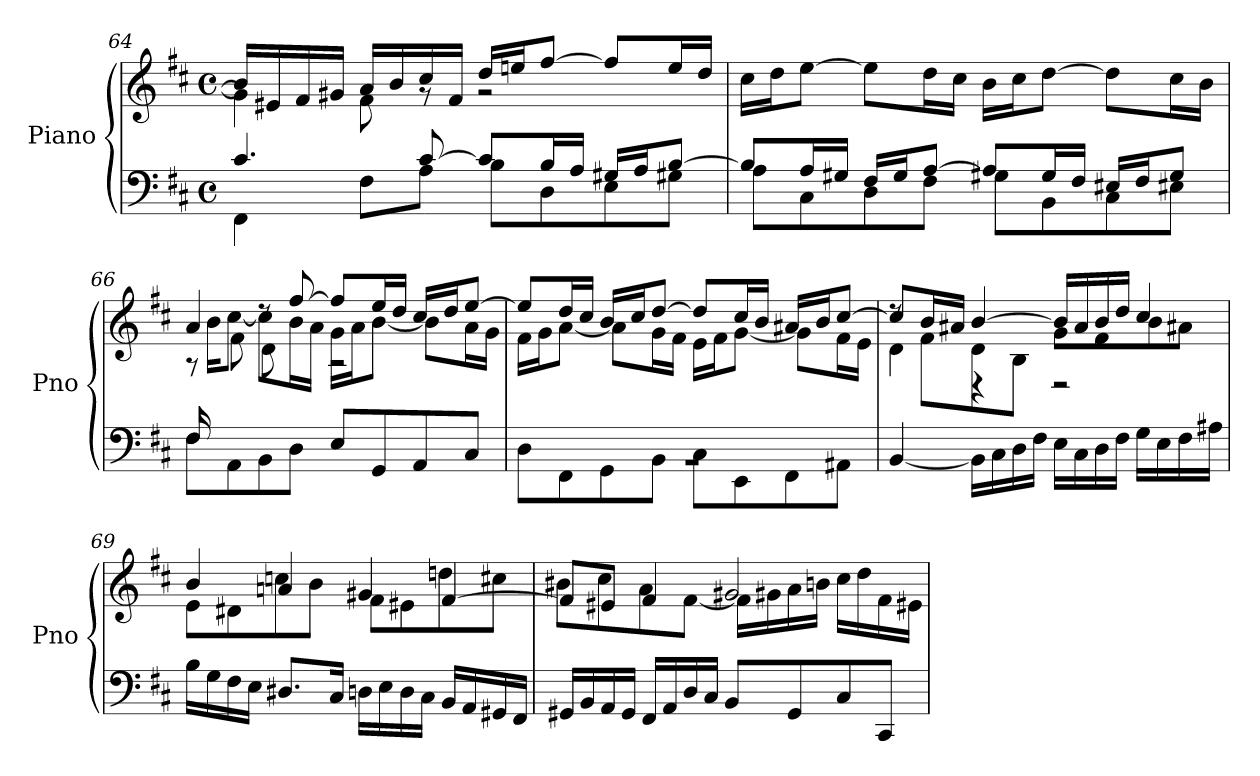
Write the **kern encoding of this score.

**kern	**kern
*part1	*part1
*staff2	*staff1
*I"Piano	*
*I'Pno	*
*clefF4	*clefG2
*k[f#c#]	*k[f#c#]
*M4/4	*M4/4
*met(c)	*met(c)
=64	=64
*^	*^
4.c#/	4FF#\	16b/LL]	4g#\]
.	.	16e#X/	.
.	.	16f#/	.
.	.	16g#X/JJ	.
.	8F#\L	16a/LL	8f#\
.	.	16b/	.
[8c#/	8A\J	16cc#/	8rg
.	.	16f#/JJ	.
8c#/L]	8B\L	16dd/LL	2rg
.	.	16een/J	.
16B/L	8D\	[8ff#/J	.
16A/JJ	.	.	.
16G#X/LL	8E\	8ff#/L]	.
16A/J	.	.	.
[8B/J	8G#X\J	16ee/L	.
.	.	16dd/JJ	.
*	*	*v	*v
!!LO:LB:g=z
=65	=65	=65
8B/L]	8A\L	16cc#\LL
.	.	16dd\J
16A/L	8C#\	[8ee\J
16G#X/JJ	.	.
16F#/LL	8D\	8ee\L]
16G#/J	.	.
[8A/J	8F#\J	16dd\L
.	.	16cc#\JJ
8A/L]	8G#X\L	16b\LL
.	.	16cc#\J
16G#/L	8BB\	[8dd\J
16F#/JJ	.	.
16E#X/LL	8C#\	8dd\L]
16F#/J	.	.
8G#/J	8E#X\J	16cc#\L
.	.	16b\JJ
=66	=66	=66
*	*^	*^
*	*	*	*	*^
16F#/	4.ryy	8F#\L	4a/	16ryy	8rA
2...ryy	.	.	.	16b\KL	.
.	.	8AA\	.	[8cc#\J	8f#\L
.	.	8BB\	8rdd	8cc#\L]	8d\
.	8B/J	8D\J	[8ff#/	16b\L	8ryy
.	.	.	.	16a\JJ	.
.	2ryy	8E/L	8ff#/L]	16g\LL	2rA
.	.	.	.	16a\J	.
.	.	8GG/	16ee/L	[8b\J	.
.	.	.	16dd/JJ	.	.
.	.	8AA/	16cc#/LL	8b\L]	.
.	.	.	16dd/J	.	.
.	.	8C#/J	[8ee/J	16a\L	.
.	.	.	.	16g\JJ	.
*	*v	*v	*	*	*
*	*	*	*v	*v
!!LO:PB:g=z
=67	=67	=67	=67
1rBB	8D\L	8ee/L]	16f#\LL
.	.	.	16g\J
.	8FF#\	16dd/L	[8a\J
.	.	16cc#/JJ	.
.	8GG\	16b/LL	8a\L]
.	.	16cc#/J	.
.	8BB\J	[8dd/J	16g\L
.	.	.	16f#\JJ
.	8C#\L	8dd/L]	16e\LL
.	.	.	16f#\J
.	8EE\	16cc#/L	[8g\J
.	.	16b/JJ	.
.	8FF#\	16a#X/LL	8g\L]
.	.	16b/J	.
.	8AA#X\J	[8cc#/J	16f#\L
.	.	.	16e\JJ
*v	*v	*	*
=68	=68	=68
*	*	*^
[4BB/	8cc#/L]	4d\	8rdd
.	16b/L	.	8f#\L
.	16a#X/JJ	.	.
16BB\LL]	[4b/	4rD	8d\
16C#\	.	.	.
16D\	.	.	8B\J
16F#\JJ	.	.	.
16E\LL	16b/LL]	2rD	8g\L
16C#\	16a#/	.	.
16D\	16b/	.	8f#\
16F#\JJ	16dd/JJ	.	.
16G\LL	4cc#/	.	8b\
16E\	.	.	.
16F#\	.	.	8a#X\J
16A#X\JJ	.	.	.
*	*	*v	*v
!!LO:LB:g=z
=69	=69	=69
16B\LL	4b/	8e\L
16G\	.	.
16F#\	.	8d#X\
16E\JJ	.	.
8.D#X/L	4an/	8ccn\
.	.	8b\J
16C#/Jk	.	.
16Dn\LL	4g#X/	8f#\L
16E\	.	.
16D\	.	8e#X\
16C#\JJ	.	.
16BB/LL	[4f#/	8ddn\
16AA/	.	.
16GG#X/	.	8cc#X\J
16FF#/JJ	.	.
=70	=70	=70
16GG#X/LL	8f#/L]	8b#X\L
16BB/	.	.
16AA/	8e#X/J	8cc#\
16GG#/JJ	.	.
16FF#/LL	4f#/	8a\
16AA/	.	.
16D/	.	[8f#\J
16C#/JJ	.	.
8BB/L	2g#X/	16f#\LL]
.	.	16g#X\
8GG#/	.	16a\
.	.	16bn\JJ
8C#/	.	16cc#\LL
.	.	16dd\
8CC#/J	.	16f#\
.	.	16e#X\JJ
*	*v	*v
=	=
*-	*-
